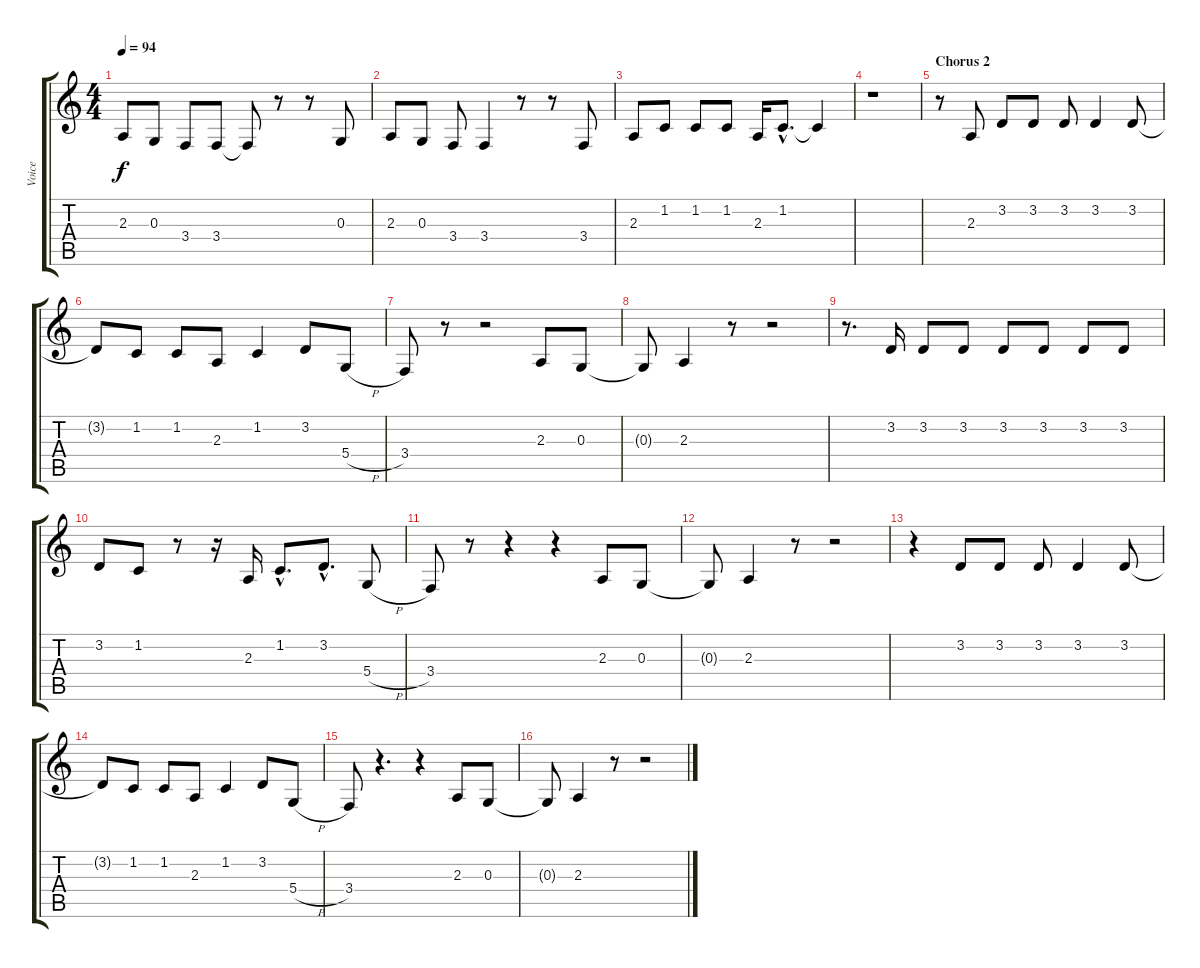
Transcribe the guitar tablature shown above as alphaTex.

\track ("Voice" "Voice") {instrument clarinet}
\staff {score tabs}
\tuning (E4 B3 G3 D3 A2 E2) {hide}
\ts (4 4)
\tempo 94
\clef g2
\ks c
2.3.8{dy f} 0.3.8 3.4.8 3.4.8 3.4{t}.8 r.8 r.8 0.3.8 |
2.3.8 0.3.8 3.4.8 3.4.4 r.8 r.8 3.4.8 |
2.3.8 1.2.8 1.2.8 1.2.8 2.3.16 1.2{hac}.8{d} 1.2{t}.4 |
r.1 |
\section ("" "Chorus 2")
r.8 2.3.8 3.2.8 3.2.8 3.2.8 3.2.4 3.2.8 |
3.2{t}.8 1.2.8 1.2.8 2.3.8 1.2.4 3.2.8 5.4{h}.8 |
3.4.8 r.8 r.2 2.3.8 0.3.8 |
0.3{t}.8 2.3.4 r.8 r.2 |
r.8{d} 3.2.16 3.2.8 3.2.8 3.2.8 3.2.8 3.2.8 3.2.8 |
3.2.8 1.2.8 r.8 r.16 2.3.16 1.2{hac}.8{d} 3.2{hac}.8{d} 5.4{h}.8 |
3.4.8 r.8 r.4 r.4 2.3.8 0.3.8 |
0.3{t}.8 2.3.4 r.8 r.2 |
r.4 3.2.8 3.2.8 3.2.8 3.2.4 3.2.8 |
3.2{t}.8 1.2.8 1.2.8 2.3.8 1.2.4 3.2.8 5.4{h}.8 |
3.4.8 r.4{d} r.4 2.3.8 0.3.8 |
0.3{t}.8 2.3.4 r.8 r.2
